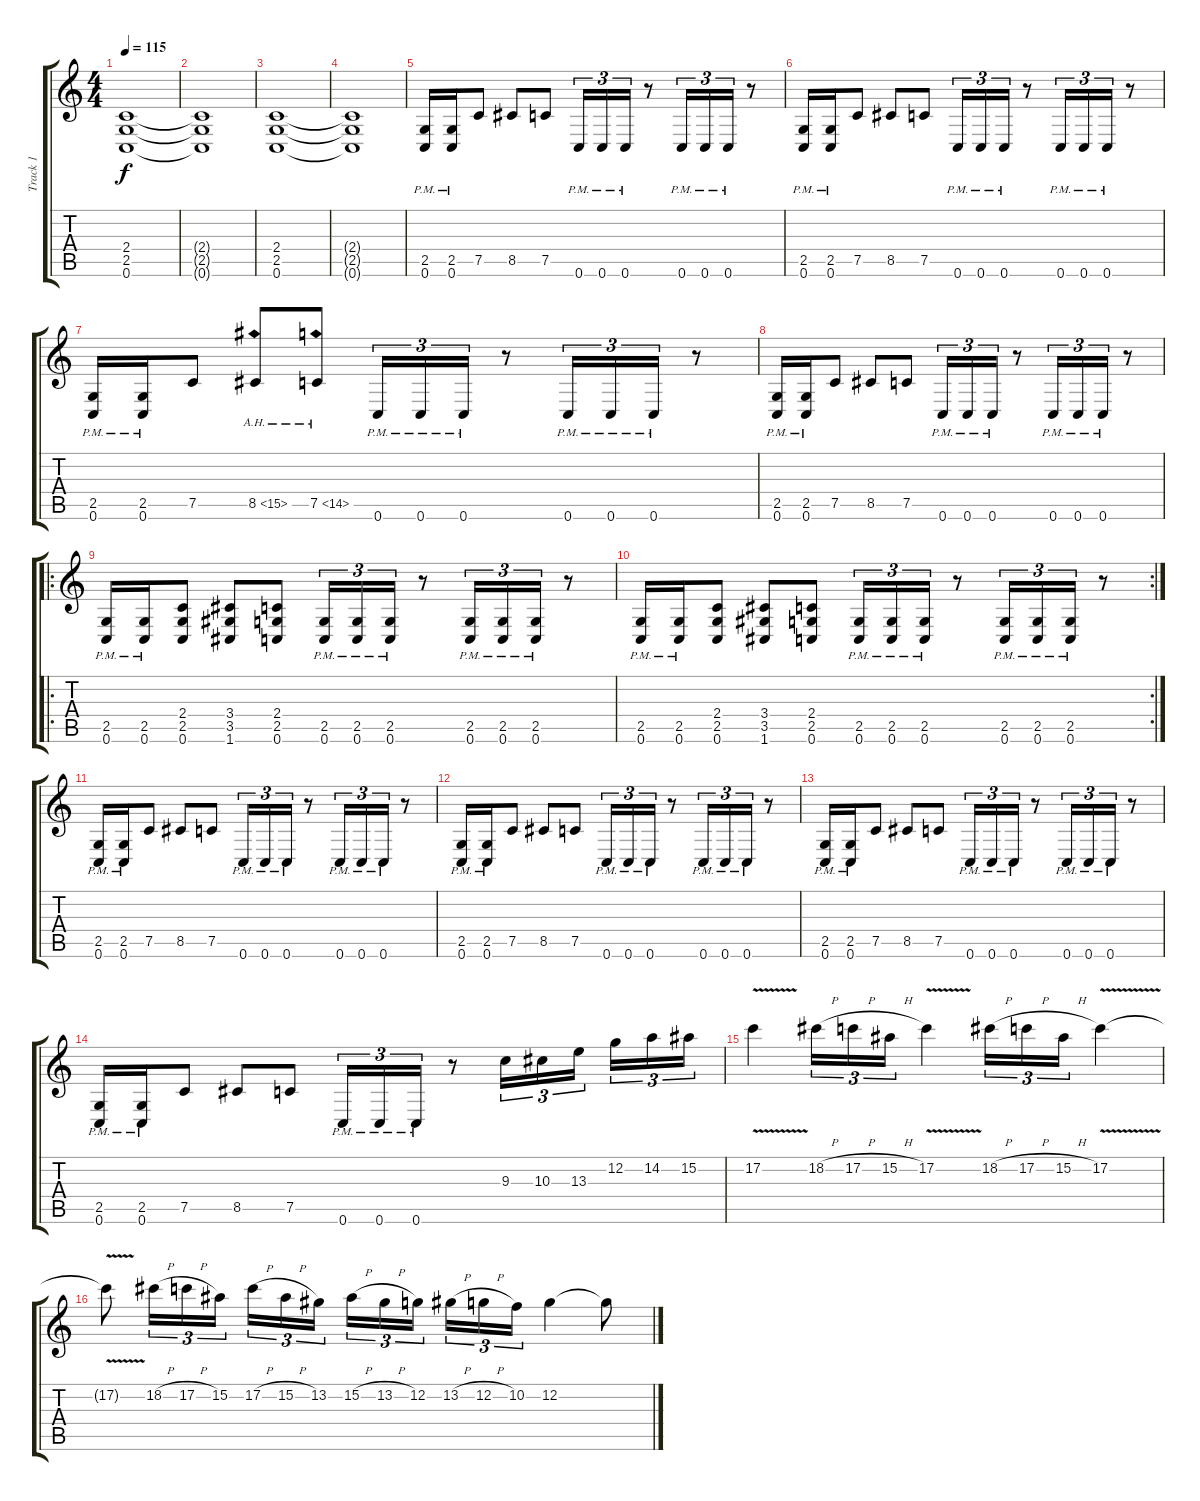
\track ("Track 1" "Track 1") {instrument distortionguitar}
\staff {score tabs}
\tuning (C4 G3 Eb3 Bb2 F2 C2) {hide}
\ts (4 4)
\tempo 115
\clef g2
\ks c
(2.4 2.5 0.6).1{dy f} |
(2.4{t} 2.5{t} 0.6{t}).1 |
(2.4 2.5 0.6).1 |
(2.4{t} 2.5{t} 0.6{t}).1 |
(2.5{pm} 0.6{pm}).16 (2.5{pm} 0.6{pm}).16 7.5.8 8.5.8 7.5.8 0.6{pm}.16{tu (3 2)} 0.6{pm}.16{tu (3 2)} 0.6{pm}.16{tu (3 2)} r.8 0.6{pm}.16{tu (3 2)} 0.6{pm}.16{tu (3 2)} 0.6{pm}.16{tu (3 2)} r.8 |
(2.5{pm} 0.6{pm}).16 (2.5{pm} 0.6{pm}).16 7.5.8 8.5.8 7.5.8 0.6{pm}.16{tu (3 2)} 0.6{pm}.16{tu (3 2)} 0.6{pm}.16{tu (3 2)} r.8 0.6{pm}.16{tu (3 2)} 0.6{pm}.16{tu (3 2)} 0.6{pm}.16{tu (3 2)} r.8 |
(2.5{pm} 0.6{pm}).16 (2.5{pm} 0.6{pm}).16 7.5.8 8.5{ah 7}.8 7.5{ah 7}.8 0.6{pm}.16{tu (3 2)} 0.6{pm}.16{tu (3 2)} 0.6{pm}.16{tu (3 2)} r.8 0.6{pm}.16{tu (3 2)} 0.6{pm}.16{tu (3 2)} 0.6{pm}.16{tu (3 2)} r.8 |
(2.5{pm} 0.6{pm}).16 (2.5{pm} 0.6{pm}).16 7.5.8 8.5.8 7.5.8 0.6{pm}.16{tu (3 2)} 0.6{pm}.16{tu (3 2)} 0.6{pm}.16{tu (3 2)} r.8 0.6{pm}.16{tu (3 2)} 0.6{pm}.16{tu (3 2)} 0.6{pm}.16{tu (3 2)} r.8 |
\ro
(2.5{pm} 0.6{pm}).16 (2.5{pm} 0.6{pm}).16 (2.4 2.5 0.6).8 (3.4 3.5 1.6).8 (2.4 2.5 0.6).8 (2.5{pm} 0.6{pm}).16{tu (3 2)} (2.5{pm} 0.6{pm}).16{tu (3 2)} (2.5{pm} 0.6{pm}).16{tu (3 2)} r.8 (2.5{pm} 0.6{pm}).16{tu (3 2)} (2.5{pm} 0.6{pm}).16{tu (3 2)} (2.5{pm} 0.6{pm}).16{tu (3 2)} r.8 |
\rc 2
(2.5{pm} 0.6{pm}).16 (2.5{pm} 0.6{pm}).16 (2.4 2.5 0.6).8 (3.4 3.5 1.6).8 (2.4 2.5 0.6).8 (2.5{pm} 0.6{pm}).16{tu (3 2)} (2.5{pm} 0.6{pm}).16{tu (3 2)} (2.5{pm} 0.6{pm}).16{tu (3 2)} r.8 (2.5{pm} 0.6{pm}).16{tu (3 2)} (2.5{pm} 0.6{pm}).16{tu (3 2)} (2.5{pm} 0.6{pm}).16{tu (3 2)} r.8 |
(2.5{pm} 0.6{pm}).16 (2.5{pm} 0.6{pm}).16 7.5.8 8.5.8 7.5.8 0.6{pm}.16{tu (3 2)} 0.6{pm}.16{tu (3 2)} 0.6{pm}.16{tu (3 2)} r.8 0.6{pm}.16{tu (3 2)} 0.6{pm}.16{tu (3 2)} 0.6{pm}.16{tu (3 2)} r.8 |
(2.5{pm} 0.6{pm}).16 (2.5{pm} 0.6{pm}).16 7.5.8 8.5.8 7.5.8 0.6{pm}.16{tu (3 2)} 0.6{pm}.16{tu (3 2)} 0.6{pm}.16{tu (3 2)} r.8 0.6{pm}.16{tu (3 2)} 0.6{pm}.16{tu (3 2)} 0.6{pm}.16{tu (3 2)} r.8 |
(2.5{pm} 0.6{pm}).16 (2.5{pm} 0.6{pm}).16 7.5.8 8.5.8 7.5.8 0.6{pm}.16{tu (3 2)} 0.6{pm}.16{tu (3 2)} 0.6{pm}.16{tu (3 2)} r.8 0.6{pm}.16{tu (3 2)} 0.6{pm}.16{tu (3 2)} 0.6{pm}.16{tu (3 2)} r.8 |
(2.5{pm} 0.6{pm}).16 (2.5{pm} 0.6{pm}).16 7.5.8 8.5.8 7.5.8 0.6{pm}.16{tu (3 2)} 0.6{pm}.16{tu (3 2)} 0.6{pm}.16{tu (3 2)} r.8 9.3.16{tu (3 2) volume 16 balance 8 instrument overdrivenguitar} 10.3.16{tu (3 2)} 13.3.16{tu (3 2)} 12.2.16{tu (3 2)} 14.2.16{tu (3 2)} 15.2.16{tu (3 2)} |
17.2{v}.4 18.2{h}.16{tu (3 2)} 17.2{h}.16{tu (3 2)} 15.2{h}.16{tu (3 2)} 17.2{v}.4 18.2{h}.16{tu (3 2)} 17.2{h}.16{tu (3 2)} 15.2{h}.16{tu (3 2)} 17.2{v}.4 |
17.2{t}.8 18.2{h}.16{tu (3 2)} 17.2{h}.16{tu (3 2)} 15.2.16{tu (3 2)} 17.2{h}.16{tu (3 2)} 15.2{h}.16{tu (3 2)} 13.2.16{tu (3 2)} 15.2{h}.16{tu (3 2)} 13.2{h}.16{tu (3 2)} 12.2.16{tu (3 2)} 13.2{h}.16{tu (3 2)} 12.2{h}.16{tu (3 2)} 10.2.16{tu (3 2)} 12.2.4 12.2{t}.8
